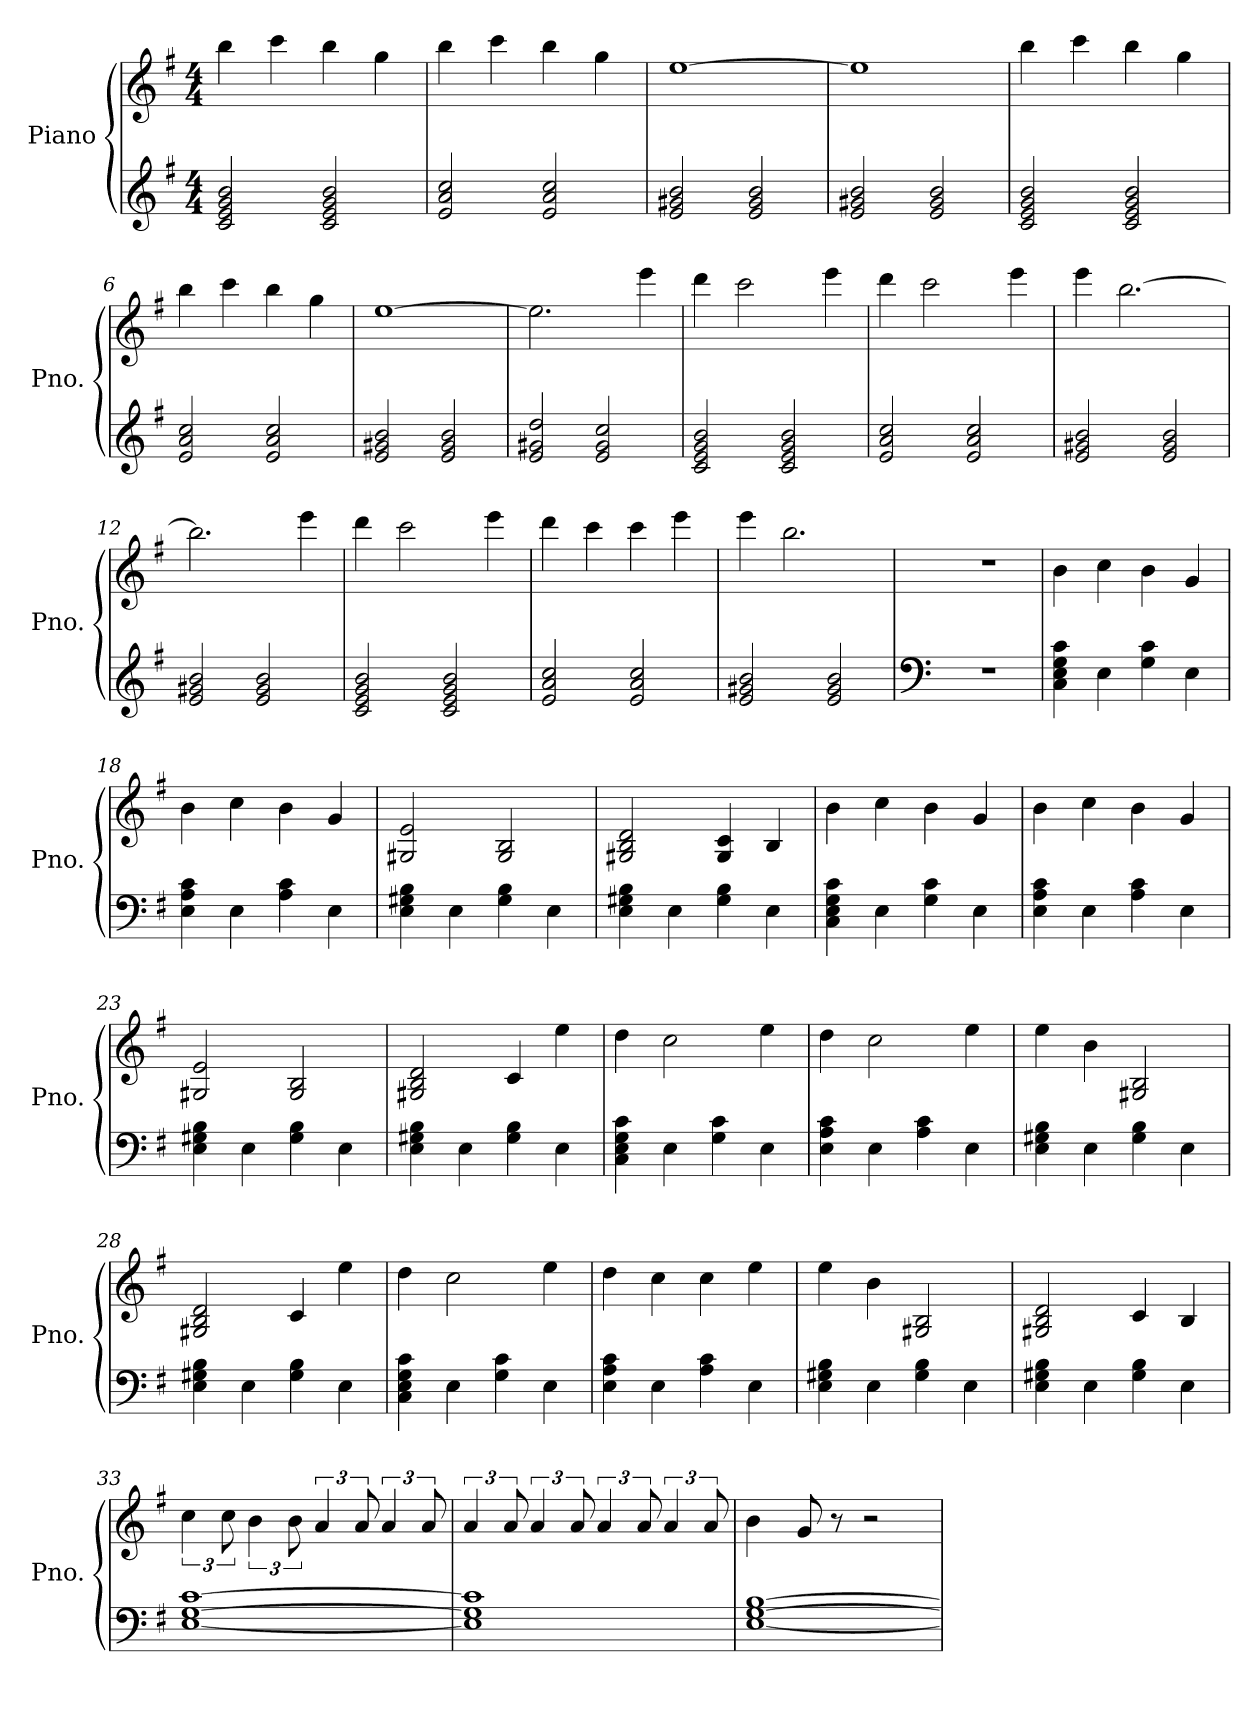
**kern	**kern
*part1	*part1
*staff2	*staff1
*I"Piano	*
*I'Pno.	*
*clefG2	*clefG2
*k[f#]	*k[f#]
*M4/4	*M4/4
=1	=1
2c/ 2e/ 2g/ 2b/	4bb\
.	4ccc\
2c/ 2e/ 2g/ 2b/	4bb\
.	4gg\
=2	=2
2e/ 2a/ 2cc/	4bb\
.	4ccc\
2e/ 2a/ 2cc/	4bb\
.	4gg\
=3	=3
2e/ 2g#X/ 2b/	[1ee
2e/ 2g#/ 2b/	.
=4	=4
2e/ 2g#X/ 2b/	1ee]
2e/ 2g#/ 2b/	.
=5	=5
2c/ 2e/ 2g/ 2b/	4bb\
.	4ccc\
2c/ 2e/ 2g/ 2b/	4bb\
.	4gg\
=6	=6
2e/ 2a/ 2cc/	4bb\
.	4ccc\
2e/ 2a/ 2cc/	4bb\
.	4gg\
=7	=7
2e/ 2g#X/ 2b/	[1ee
2e/ 2g#/ 2b/	.
=8	=8
2e/ 2g#X/ 2dd/	2.ee\]
2e/ 2g#/ 2cc/	.
.	4eee\
=9	=9
2c/ 2e/ 2g/ 2b/	4ddd\
.	2ccc\
2c/ 2e/ 2g/ 2b/	.
.	4eee\
!!LO:LB:g=z
=10	=10
2e/ 2a/ 2cc/	4ddd\
.	2ccc\
2e/ 2a/ 2cc/	.
.	4eee\
=11	=11
2e/ 2g#X/ 2b/	4eee\
.	[2.bb\
2e/ 2g#/ 2b/	.
=12	=12
2e/ 2g#X/ 2b/	2.bb\]
2e/ 2g#/ 2b/	.
.	4eee\
=13	=13
2c/ 2e/ 2g/ 2b/	4ddd\
.	2ccc\
2c/ 2e/ 2g/ 2b/	.
.	4eee\
=14	=14
2e/ 2a/ 2cc/	4ddd\
.	4ccc\
2e/ 2a/ 2cc/	4ccc\
.	4eee\
=15	=15
2e/ 2g#X/ 2b/	4eee\
.	2.bb\
2e/ 2g#/ 2b/	.
=16	=16
*clefF4	*
1r	1r
=17	=17
4C\ 4E\ 4G\ 4c\	4b\
4E\	4cc\
4G\ 4c\	4b\
4E\	4g/
=18	=18
4E\ 4A\ 4c\	4b\
4E\	4cc\
4A\ 4c\	4b\
4E\	4g/
!!LO:LB:g=z
=19	=19
4E\ 4G#X\ 4B\	2G#X/ 2e/
4E\	.
4G#\ 4B\	2G#/ 2B/
4E\	.
=20	=20
4E\ 4G#X\ 4B\	2G#X/ 2B/ 2d/
4E\	.
4G#\ 4B\	4G#/ 4c/
4E\	4B/
=21	=21
4C\ 4E\ 4G\ 4c\	4b\
4E\	4cc\
4G\ 4c\	4b\
4E\	4g/
=22	=22
4E\ 4A\ 4c\	4b\
4E\	4cc\
4A\ 4c\	4b\
4E\	4g/
=23	=23
4E\ 4G#X\ 4B\	2G#X/ 2e/
4E\	.
4G#\ 4B\	2G#/ 2B/
4E\	.
=24	=24
4E\ 4G#X\ 4B\	2G#X/ 2B/ 2d/
4E\	.
4G#\ 4B\	4c/
4E\	4ee\
=25	=25
4C\ 4E\ 4G\ 4c\	4dd\
4E\	2cc\
4G\ 4c\	.
4E\	4ee\
=26	=26
4E\ 4A\ 4c\	4dd\
4E\	2cc\
4A\ 4c\	.
4E\	4ee\
!!LO:LB:g=z
=27	=27
4E\ 4G#X\ 4B\	4ee\
4E\	4b\
4G#\ 4B\	2G#X/ 2B/
4E\	.
=28	=28
4E\ 4G#X\ 4B\	2G#X/ 2B/ 2d/
4E\	.
4G#\ 4B\	4c/
4E\	4ee\
=29	=29
4C\ 4E\ 4G\ 4c\	4dd\
4E\	2cc\
4G\ 4c\	.
4E\	4ee\
=30	=30
4E\ 4A\ 4c\	4dd\
4E\	4cc\
4A\ 4c\	4cc\
4E\	4ee\
=31	=31
4E\ 4G#X\ 4B\	4ee\
4E\	4b\
4G#\ 4B\	2G#X/ 2B/
4E\	.
=32	=32
4E\ 4G#X\ 4B\	2G#X/ 2B/ 2d/
4E\	.
4G#\ 4B\	4c/
4E\	4B/
=33	=33
[1E [1G [1c	6cc\
.	12cc\
.	6b\
.	12b\
.	6a/
.	12a/
.	6a/
.	12a/
!!LO:LB:g=z
=34	=34
1E] 1G] 1c]	6a/
.	12a/
.	6a/
.	12a/
.	6a/
.	12a/
.	6a/
.	12a/
=35	=35
[1E [1G [1B	4b\
.	8g/
.	8r
.	2r
=	=
*-	*-
